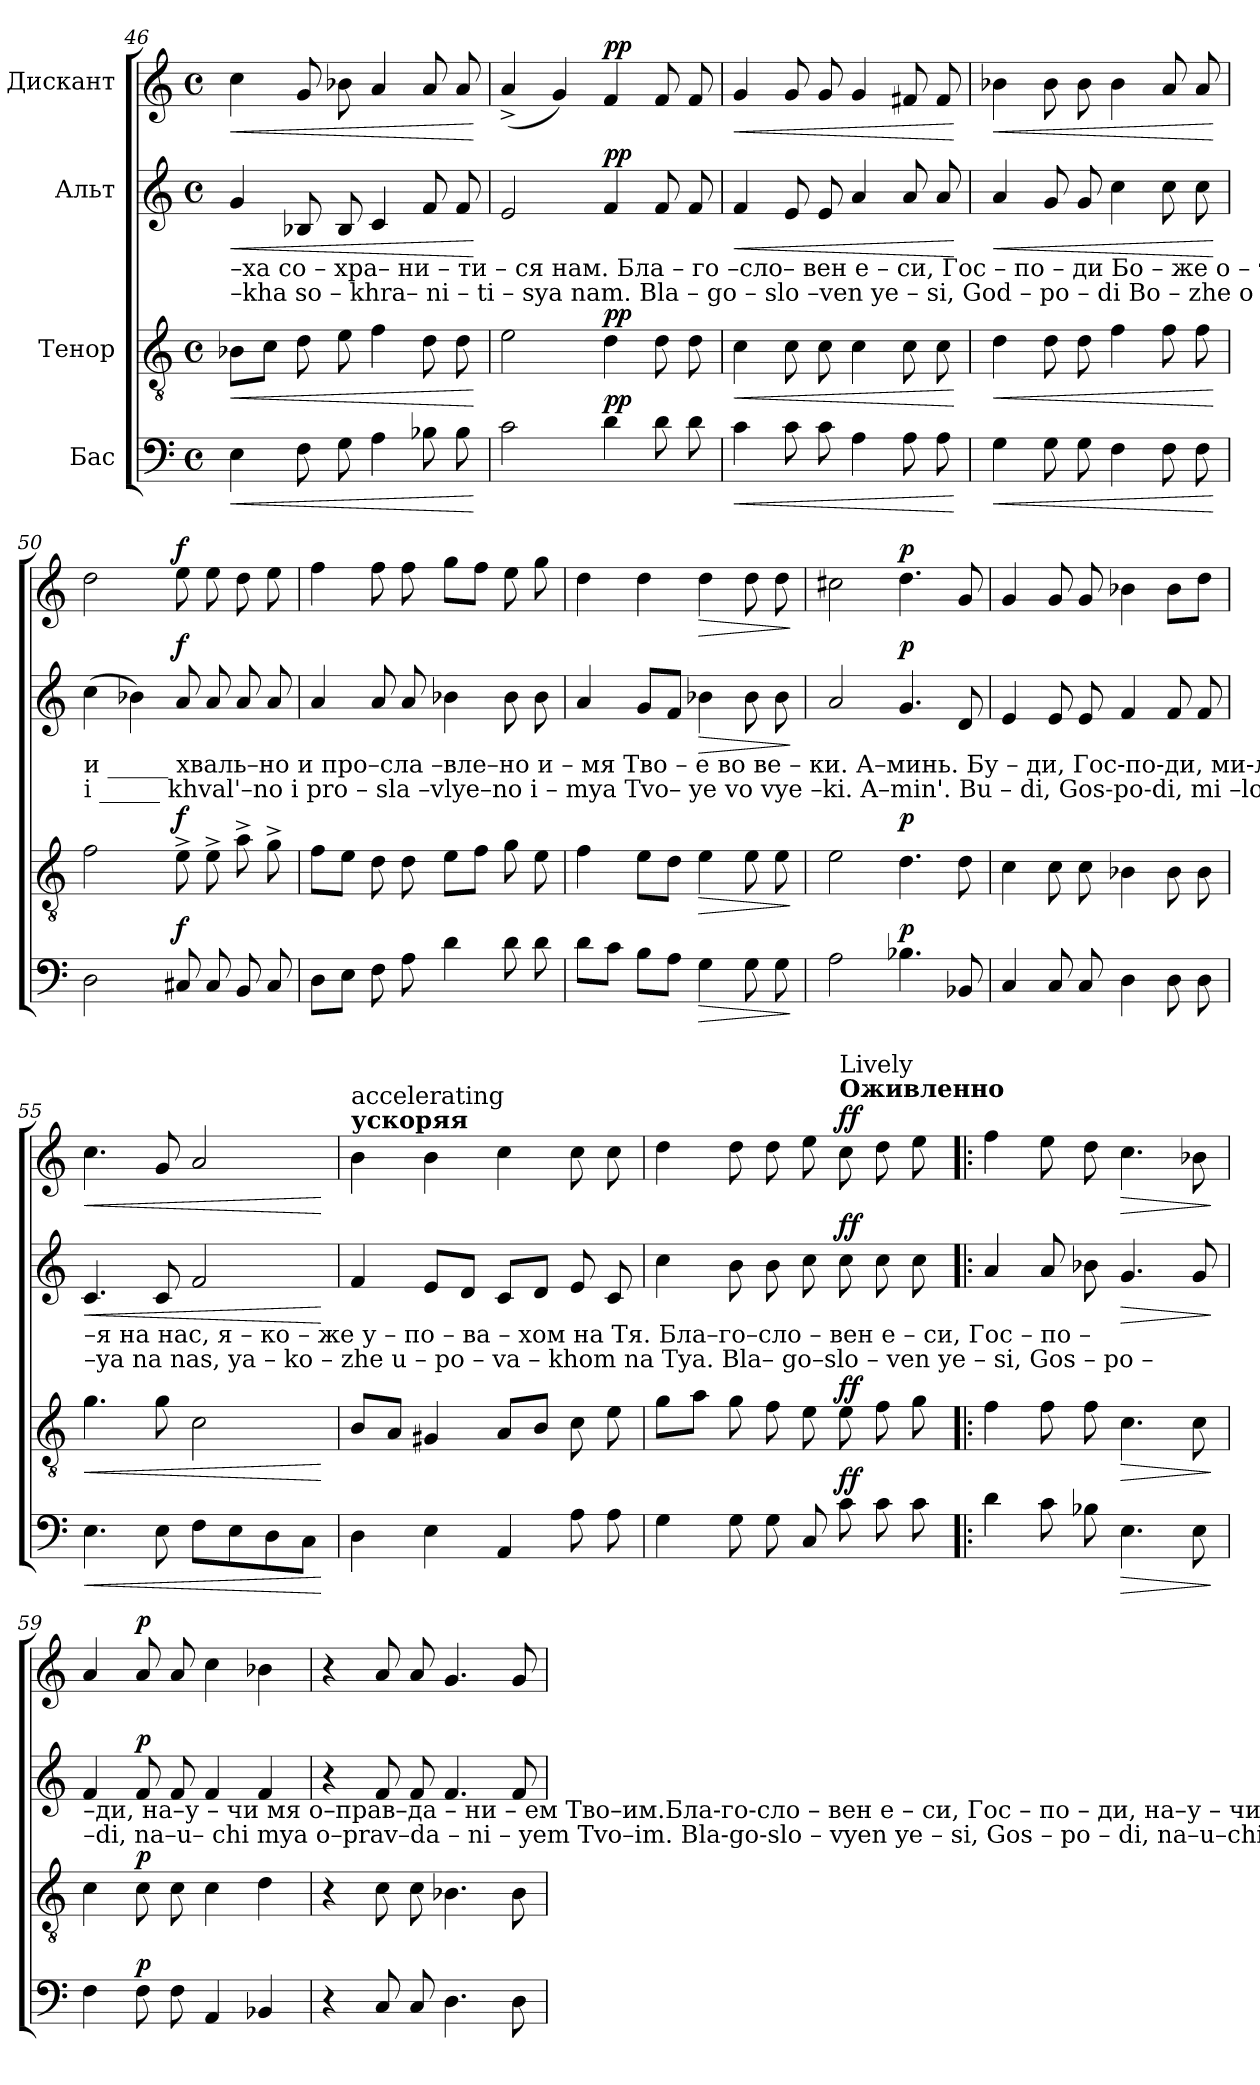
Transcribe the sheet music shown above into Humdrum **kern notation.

**kern	**dynam	**kern	**dynam	**kern	**dynam	**kern	**dynam
*part4	*part4	*part3	*part3	*part2	*part2	*part1	*part1
*staff4	*staff4	*staff3	*staff3	*staff2	*staff2	*staff1	*staff1
*I"Бас	*	*I"Тенор	*	*I"Альт	*	*I"Дискант	*
!!LO:LB:g=z
*clefF4	*	*clefGv2	*	*clefG2	*	*clefG2	*
*k[]	*	*k[]	*	*k[]	*	*k[]	*
*M4/4	*	*M4/4	*	*M4/4	*	*M4/4	*
*met(c)	*	*met(c)	*	*met(c)	*	*met(c)	*
=46	=46	=46	=46	=46	=46	=46	=46
!	!	!	!	!LO:TX:b:t=–ха            со  –  хра– ни   –  ти – ся      нам.            Бла – го –сло– вен       е  –  си,   Гос  – по – ди       Бо  –  же   о – тец    на– ших,	!	!	!
!	!	!	!	!LO:TX:b:t=–kha         so  – khra– ni    –  ti   – sya   nam.            Bla  –  go – slo –ven      ye –  si,    God – po – di        Bo – zhe   o – tets   na–shikh,	!	!	!
!	!LO:HP:b	!	!LO:HP:b	!	!LO:HP:b	!	!LO:HP:b
4E\	<	8B-X\L	<	4g/	<	4cc\	<
.	.	8c\J	.	.	.	.	.
8F\	.	8d\	.	8B-X/	.	8g/	.
8G\	.	8e\	.	8B-/	.	8b-X\	.
4A\	.	4f\	.	4c/	.	4a/	.
8B-X\	.	8d\	.	8f/	.	8a/	.
8B-\	.	8d\	.	8f/	.	8a/	.
.	[	.	[	.	[	.	[
=47	=47	=47	=47	=47	=47	=47	=47
2c\	.	2e\	.	2e/	.	(4a^/	.
.	.	.	.	.	.	4g/)	.
!	!LO:DY:a	!	!LO:DY:a	!	!LO:DY:a	!	!LO:DY:a
4d\	pp	4d\	pp	4f/	pp	4f/	pp
8d\	.	8d\	.	8f/	.	8f/	.
8d\	.	8d\	.	8f/	.	8f/	.
=48	=48	=48	=48	=48	=48	=48	=48
!	!LO:HP:b	!	!LO:HP:b	!	!LO:HP:b	!	!LO:HP:b
4c\	<	4c\	<	4f/	<	4g/	<
8c\	.	8c\	.	8e/	.	8g/	.
8c\	.	8c\	.	8e/	.	8g/	.
4A\	.	4c\	.	4a/	.	4g/	.
8A\	.	8c\	.	8a/	.	8f#X/	.
8A\	.	8c\	.	8a/	.	8f#/	.
.	[	.	[	.	[	.	[
=49	=49	=49	=49	=49	=49	=49	=49
!	!LO:HP:b	!	!LO:HP:b	!	!LO:HP:b	!	!LO:HP:b
4G\	<	4d\	<	4a/	<	4b-X\	<
8G\	.	8d\	.	8g/	.	8b-\	.
8G\	.	8d\	.	8g/	.	8b-\	.
4F\	.	4f\	.	4cc\	.	4b-\	.
8F\	.	8f\	.	8cc\	.	8a/	.
8F\	.	8f\	.	8cc\	.	8a/	.
.	[	.	[	.	[	.	[
!!LO:PB:g=z
=50	=50	=50	=50	=50	=50	=50	=50
!	!	!	!	!LO:TX:b:t=и _____ хваль–но  и  про–сла –вле–но     и   –   мя  Тво –  е         во        ве – ки.  А–минь.    Бу  – ди,   Гос-по-ди, ми-лость Тво–	!	!	!
!	!	!	!	!LO:TX:b:t=i _____ khval'–no   i   pro – sla –vlye–no      i    –  mya Tvo– ye        vo       vye –ki.   A–min'.      Bu  –  di,   Gos-po-di,  mi –lost'    Tvo–	!	!	!
2D\	.	2f\	.	(4cc\	.	2dd\	.
.	.	.	.	4b-X\)	.	.	.
!	!LO:DY:a	!	!LO:DY:a	!	!LO:DY:a	!	!LO:DY:a
8C#X/	f	8e^\	f	8a/	f	8ee\	f
8C#/	.	8e^\	.	8a/	.	8ee\	.
8BB/	.	8a^\	.	8a/	.	8dd\	.
8C#/	.	8g^\	.	8a/	.	8ee\	.
=51	=51	=51	=51	=51	=51	=51	=51
8D\L	.	8f\L	.	4a/	.	4ff\	.
8E\J	.	8e\J	.	.	.	.	.
8F\	.	8d\	.	8a/	.	8ff\	.
8A\	.	8d\	.	8a/	.	8ff\	.
4d\	.	8e\L	.	4b-X\	.	8gg\L	.
.	.	8f\J	.	.	.	8ff\J	.
8d\	.	8g\	.	8b-\	.	8ee\	.
8d\	.	8e\	.	8b-\	.	8gg\	.
=52	=52	=52	=52	=52	=52	=52	=52
8d\L	.	4f\	.	4a/	.	4dd\	.
8c\J	.	.	.	.	.	.	.
8B\L	.	8e\L	.	8g/L	.	4dd\	.
8A\J	.	8d\J	.	8f/J	.	.	.
!	!LO:HP:b	!	!LO:HP:b	!	!LO:HP:b	!	!LO:HP:b
4G\	>	4e\	>	4b-X\	>	4dd\	>
8G\	.	8e\	.	8b-\	.	8dd\	.
8G\	.	8e\	.	8b-\	.	8dd\	.
.	]	.	]	.	]	.	]
=53	=53	=53	=53	=53	=53	=53	=53
2A\	.	2e\	.	2a/	.	2cc#X\	.
!	!LO:DY:a	!	!LO:DY:a	!	!LO:DY:a	!	!LO:DY:a
4.B-X\	p	4.d\	p	4.g/	p	4.dd\	p
8BB-X/	.	8d\	.	8d/	.	8g/	.
=54	=54	=54	=54	=54	=54	=54	=54
4C/	.	4c\	.	4e/	.	4g/	.
8C/	.	8c\	.	8e/	.	8g/	.
8C/	.	8c\	.	8e/	.	8g/	.
4D\	.	4B-X\	.	4f/	.	4b-X\	.
8D\	.	8B-\	.	8f/	.	8b-\L	.
8D\	.	8B-\	.	8f/	.	8dd\J	.
!!LO:LB:g=z
=55	=55	=55	=55	=55	=55	=55	=55
!	!	!	!	!LO:TX:b:t=–я          на   нас,                        я      –      ко    –     же          у  –  по – ва    –   хом  на  Тя.      Бла–го–сло  –  вен      е   –  си,   Гос   –   по –	!	!	!
!	!	!	!	!LO:TX:b:t=–ya        na   nas,                       ya    –      ko    –    zhe         u  –  po – va   –  khom na Tya.    Bla– go–slo   –  ven      ye –   si,   Gos  –   po –	!	!	!
!	!LO:HP:b	!	!LO:HP:b	!	!LO:HP:b	!	!LO:HP:b
4.E\	<	4.g\	<	4.c/	<	4.cc\	<
8E\	.	8g\	.	8c/	.	8g/	.
8F\L	.	2c\	.	2f/	.	2a/	.
8E\	.	.	.	.	.	.	.
8D\	.	.	.	.	.	.	.
8C\J	.	.	.	.	.	.	.
.	[	.	[	.	[	.	[
=56	=56	=56	=56	=56	=56	=56	=56
*	*	*	*	*	*	*MM70	*
!	!	!	!	!	!	!LO:TX:a:B:t=ускоряя	!
!	!	!	!	!	!	!LO:TX:a:t=accelerating	!
4D\	.	8B/L	.	4f/	.	4b\	.
.	.	8A/J	.	.	.	.	.
4E\	.	4G#X/	.	8e/L	.	4b\	.
.	.	.	.	8d/J	.	.	.
*	*	*	*	*	*	*MM80	*
4AA/	.	8A/L	.	8c/L	.	4cc\	.
.	.	8B/J	.	8d/J	.	.	.
8A\	.	8c\	.	8e/	.	8cc\	.
8A\	.	8e\	.	8c/	.	8cc\	.
=57	=57	=57	=57	=57	=57	=57	=57
*	*	*	*	*	*	*MM90	*
4G\	.	8g\L	.	4cc\	.	4dd\	.
.	.	8a\J	.	.	.	.	.
8G\	.	8g\	.	8b\	.	8dd\	.
*	*	*	*	*	*	*MM105	*
8G\	.	8f\	.	8b\	.	8dd\	.
8C/	.	8e\	.	8cc\	.	8ee\	.
*	*	*	*	*	*	*MM120	*
!	!	!	!	!	!	!LO:TX:a:B:t=Оживленно	!
!	!	!	!	!	!	!LO:TX:a:t=Lively	!
!	!LO:DY:a	!	!LO:DY:a	!	!LO:DY:a	!	!LO:DY:a
8c\	ff	8e\	ff	8cc\	ff	8cc\	ff
8c\	.	8f\	.	8cc\	.	8dd\	.
8c\	.	8g\	.	8cc\	.	8ee\	.
=58!|:	=58!|:	=58!|:	=58!|:	=58!|:	=58!|:	=58!|:	=58!|:
4d\	.	4f\	.	4a/	.	4ff\	.
8c\	.	8f\	.	8a/	.	8ee\	.
8B-X\	.	8f\	.	8b-X\	.	8dd\	.
!	!LO:HP:b	!	!LO:HP:b	!	!LO:HP:b	!	!LO:HP:b
4.E\	>	4.c\	>	4.g/	>	4.cc\	>
8E\	.	8c\	.	8g/	.	8b-X\	.
.	]	.	]	.	]	.	]
!!LO:LB:g=z
=59	=59	=59	=59	=59	=59	=59	=59
!	!	!	!	!LO:TX:b:t=–ди, на–у – чи    мя                о–прав–да  –  ни – ем    Тво–им.Бла-го-сло  –  вен    е   –  си,   Гос   –  по  – ди,   на–у – чи     мя,	!	!	!
!	!	!	!	!LO:TX:b:t=–di,   na–u– chi  mya               o–prav–da  –   ni – yem  Tvo–im.  Bla-go-slo    – vyen  ye –  si,    Gos  –   po  – di,    na–u–chi    mya,	!	!	!
4F\	.	4c\	.	4f/	.	4a/	.
!	!LO:DY:a	!	!LO:DY:a	!	!LO:DY:a	!	!LO:DY:a
8F\	p	8c\	p	8f/	p	8a/	p
8F\	.	8c\	.	8f/	.	8a/	.
4AA/	.	4c\	.	4f/	.	4cc\	.
4BB-X/	.	4d\	.	4f/	.	4b-X\	.
=60	=60	=60	=60	=60	=60	=60	=60
4r	.	4r	.	4r	.	4r	.
8C/	.	8c\	.	8f/	.	8a/	.
8C/	.	8c\	.	8f/	.	8a/	.
4.D\	.	4.B-X\	.	4.f/	.	4.g/	.
8D\	.	8B-\	.	8f/	.	8g/	.
=	=	=	=	=	=	=	=
*-	*-	*-	*-	*-	*-	*-	*-
